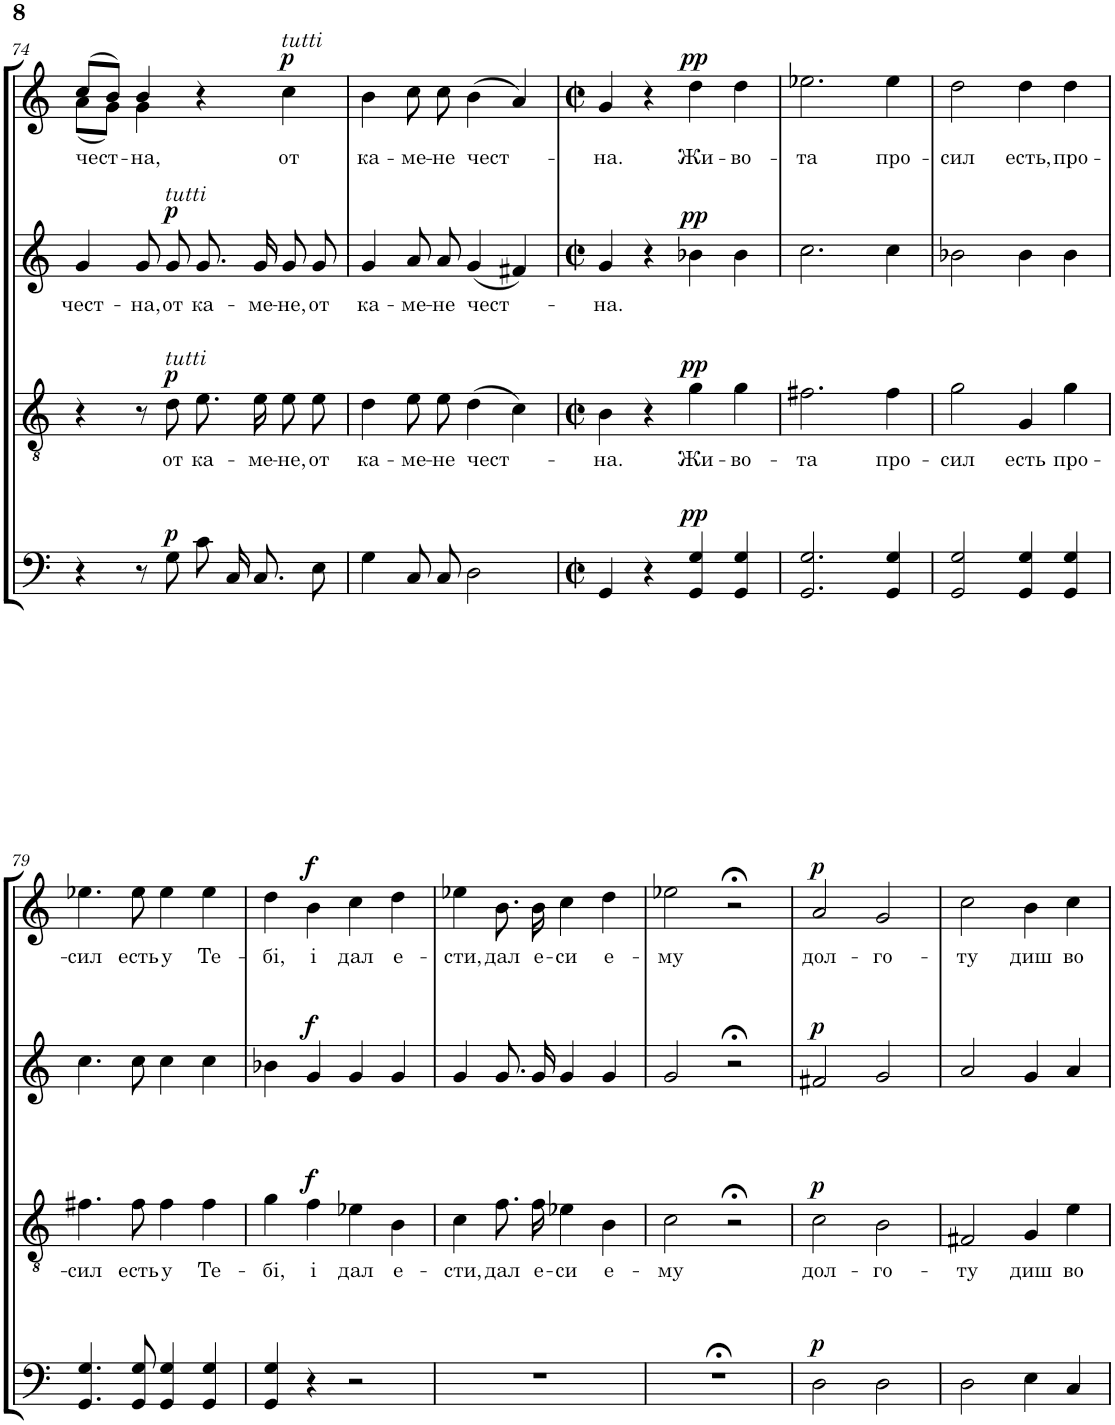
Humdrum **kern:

**kern	**dynam	**kern	**text	**dynam	**kern	**text	**dynam	**kern	**text	**dynam
*part4	*part4	*part3	*part3	*part3	*part2	*part2	*part2	*part1	*part1	*part1
*staff4	*staff4	*staff3	*staff3	*staff3	*staff2	*staff2	*staff2	*staff1	*staff1	*staff1
*I"Бас	*	*I"Тенор	*	*	*I"Альт	*	*	*I"Сопрано	*	*
!!LO:PB:g=z
*clefF4	*	*clefGv2	*	*	*clefG2	*	*	*clefG2	*	*
*k[]	*	*k[]	*	*	*k[]	*	*	*k[]	*	*
*M4/4	*	*M4/4	*	*	*M4/4	*	*	*M4/4	*	*
*met(c)	*	*met(c)	*	*	*met(c)	*	*	*met(c)	*	*
=74	=74	=74	=74	=74	=74	=74	=74	=74	=74	=74
!	!	!	!	!	!	!LO:LY:b	!	!	!LO:LY:b	!
*	*	*	*	*	*	*	*	*^	*	*
4r	.	4r	.	.	4g/	чест-	.	(8cc/L	(8a\L	чест-	.
.	.	.	.	.	.	.	.	8b/J)	8g\J)	.	.
!	!	!	!	!	!	!LO:LY:b	!	!	!	!LO:LY:b	!
8r	.	8r	.	.	8g/L	-на,	.	4b/	4g\	-на,	.
!	!	!	!	!	!LO:TX:a:i:t=tutti	!	!	!	!	!	!
!	!	!LO:TX:a:i:t=tutti	!	!	!	!	!	!	!	!	!
!	!LO:DY:a	!	!LO:LY:b	!LO:DY:a	!	!LO:LY:b	!LO:DY:a	!	!	!	!
8G\	p	8d\	от	p	8g/J	от	p	.	.	.	.
!	!	!	!LO:LY:b	!	!	!LO:LY:b	!	!	!	!	!
8c\L	.	8.e\L	ка-	.	8.g/L	ка-	.	4r	2ryy	.	.
16C\K	.	.	.	.	.	.	.	.	.	.	.
!	!	!	!LO:LY:b	!	!	!LO:LY:b	!	!	!	!	!
8.C\J	.	16e\Jk	-ме-	.	16g/Jk	-ме-	.	.	.	.	.
!	!	!	!	!	!	!	!	!LO:TX:a:i:t=tutti	!	!	!
!	!	!	!LO:LY:b	!	!	!LO:LY:b	!	!	!	!LO:LY:b	!LO:DY:a
.	.	8e\L	-не,	.	8g/L	-не,	.	4cc\	.	от	p
!	!	!	!LO:LY:b	!	!	!LO:LY:b	!	!	!	!	!
8E\J	.	8e\J	от	.	8g/J	от	.	.	.	.	.
*	*	*	*	*	*	*	*	*v	*v	*	*
=75	=75	=75	=75	=75	=75	=75	=75	=75	=75	=75
!	!	!	!LO:LY:b	!	!	!LO:LY:b	!	!	!LO:LY:b	!
4G\	.	4d\	ка-	.	4g/	ка-	.	4b\	ка-	.
!	!	!	!LO:LY:b	!	!	!LO:LY:b	!	!	!LO:LY:b	!
8C/L	.	8e\L	-ме-	.	8a/L	-ме-	.	8cc\	-ме-	.
!	!	!	!LO:LY:b	!	!	!LO:LY:b	!	!	!LO:LY:b	!
8C/J	.	8e\J	-не	.	8a/J	-не	.	8cc\	-не	.
!	!	!	!LO:LY:b	!	!	!LO:LY:b	!	!	!LO:LY:b	!
2D\	.	(4d\	чест-	.	(4g/	чест-	.	(4b\	чест-	.
.	.	4c\)	.	.	4f#X/)	.	.	4a/)	.	.
=76	=76	=76	=76	=76	=76	=76	=76	=76	=76	=76
*M2/2	*	*M2/2	*	*	*M2/2	*	*	*M2/2	*	*
*met(c|)	*	*met(c|)	*	*	*met(c|)	*	*	*met(c|)	*	*
!	!	!	!LO:LY:b	!	!	!LO:LY:b	!	!	!LO:LY:b	!
4GG/	.	4B\	-на.	.	4g/	-на.	.	4g/	-на.	.
4r	.	4r	.	.	4r	.	.	4r	.	.
!	!LO:DY:a	!	!LO:LY:b	!LO:DY:a	!	!	!LO:DY:a	!	!LO:LY:b	!LO:DY:a
4GG/ 4G/	pp	4g\	Жи-	pp	4b-X\	.	pp	4dd\	Жи-	pp
!	!	!	!LO:LY:b	!	!	!	!	!	!LO:LY:b	!
4GG/ 4G/	.	4g\	-во-	.	4b-\	.	.	4dd\	-во-	.
=77	=77	=77	=77	=77	=77	=77	=77	=77	=77	=77
!	!	!	!LO:LY:b	!	!	!	!	!	!LO:LY:b	!
2.GG/ 2.G/	.	2.f#X\	-та	.	2.cc\	.	.	2.ee-X\	-та	.
!	!	!	!LO:LY:b	!	!	!	!	!	!LO:LY:b	!
4GG/ 4G/	.	4f#\	про-	.	4cc\	.	.	4ee-\	про-	.
=78	=78	=78	=78	=78	=78	=78	=78	=78	=78	=78
!	!	!	!LO:LY:b	!	!	!	!	!	!LO:LY:b	!
2GG/ 2G/	.	2g\	-сил	.	2b-X\	.	.	2dd\	-сил	.
!	!	!	!LO:LY:b	!	!	!	!	!	!LO:LY:b	!
4GG/ 4G/	.	4G/	есть	.	4b-\	.	.	4dd\	есть,	.
!	!	!	!LO:LY:b	!	!	!	!	!	!LO:LY:b	!
4GG/ 4G/	.	4g\	про-	.	4b-\	.	.	4dd\	про-	.
!!LO:LB:g=z
=79	=79	=79	=79	=79	=79	=79	=79	=79	=79	=79
!	!	!	!LO:LY:b	!	!	!	!	!	!LO:LY:b	!
4.GG/ 4.G/	.	4.f#X\	-сил	.	4.cc\	.	.	4.ee-X\	-сил	.
!	!	!	!LO:LY:b	!	!	!	!	!	!LO:LY:b	!
8GG/ 8G/	.	8f#\	есть	.	8cc\	.	.	8ee-\	есть	.
!	!	!	!LO:LY:b	!	!	!	!	!	!LO:LY:b	!
4GG/ 4G/	.	4f#\	у	.	4cc\	.	.	4ee-\	у	.
!	!	!	!LO:LY:b	!	!	!	!	!	!LO:LY:b	!
4GG/ 4G/	.	4f#\	Те-	.	4cc\	.	.	4ee-\	Те-	.
=80	=80	=80	=80	=80	=80	=80	=80	=80	=80	=80
!	!	!	!LO:LY:b	!	!	!	!	!	!LO:LY:b	!
4GG/ 4G/	.	4g\	-бi,	.	4b-X\	.	.	4dd\	-бi,	.
!	!	!	!LO:LY:b	!LO:DY:a	!	!	!LO:DY:a	!	!LO:LY:b	!LO:DY:a
4r	.	4f\	i	f	4g/	.	f	4b\	i	f
!	!	!	!LO:LY:b	!	!	!	!	!	!LO:LY:b	!
2r	.	4e-X\	дал	.	4g/	.	.	4cc\	дал	.
!	!	!	!LO:LY:b	!	!	!	!	!	!LO:LY:b	!
.	.	4B\	е-	.	4g/	.	.	4dd\	е-	.
=81	=81	=81	=81	=81	=81	=81	=81	=81	=81	=81
!	!	!	!LO:LY:b	!	!	!	!	!	!LO:LY:b	!
1r	.	4c\	-сти,	.	4g/	.	.	4ee-X\	-сти,	.
!	!	!	!LO:LY:b	!	!	!	!	!	!LO:LY:b	!
.	.	8.f\L	дал	.	8.g/L	.	.	8.b\	дал	.
!	!	!	!LO:LY:b	!	!	!	!	!	!LO:LY:b	!
.	.	16f\Jk	е-	.	16g/Jk	.	.	16b\	е-	.
!	!	!	!LO:LY:b	!	!	!	!	!	!LO:LY:b	!
.	.	4e-X\	-си	.	4g/	.	.	4cc\	-си	.
!	!	!	!LO:LY:b	!	!	!	!	!	!LO:LY:b	!
.	.	4B\	е-	.	4g/	.	.	4dd\	е-	.
=82	=82	=82	=82	=82	=82	=82	=82	=82	=82	=82
!	!	!	!LO:LY:b	!	!	!	!	!	!LO:LY:b	!
1r;<	.	2c\	-му	.	2g/	.	.	2ee-X\	-му	.
.	.	2r;<	.	.	2r;<	.	.	2r;<	.	.
=83	=83	=83	=83	=83	=83	=83	=83	=83	=83	=83
!	!LO:DY:a	!	!LO:LY:b	!LO:DY:a	!	!	!LO:DY:a	!	!LO:LY:b	!LO:DY:a
2D\	p	2c\	дол-	p	2f#X/	.	p	2a/	дол-	p
!	!	!	!LO:LY:b	!	!	!	!	!	!LO:LY:b	!
2D\	.	2B\	-го-	.	2g/	.	.	2g/	-го-	.
=84	=84	=84	=84	=84	=84	=84	=84	=84	=84	=84
!	!	!	!LO:LY:b	!	!	!	!	!	!LO:LY:b	!
2D\	.	2F#X/	-ту	.	2a/	.	.	2cc\	-ту	.
!	!	!	!LO:LY:b	!	!	!	!	!	!LO:LY:b	!
4E\	.	4G/	диш	.	4g/	.	.	4b\	диш	.
!	!	!	!LO:LY:b	!	!	!	!	!	!LO:LY:b	!
4C/	.	4e\	во	.	4a/	.	.	4cc\	во	.
=	=	=	=	=	=	=	=	=	=	=
*-	*-	*-	*-	*-	*-	*-	*-	*-	*-	*-
